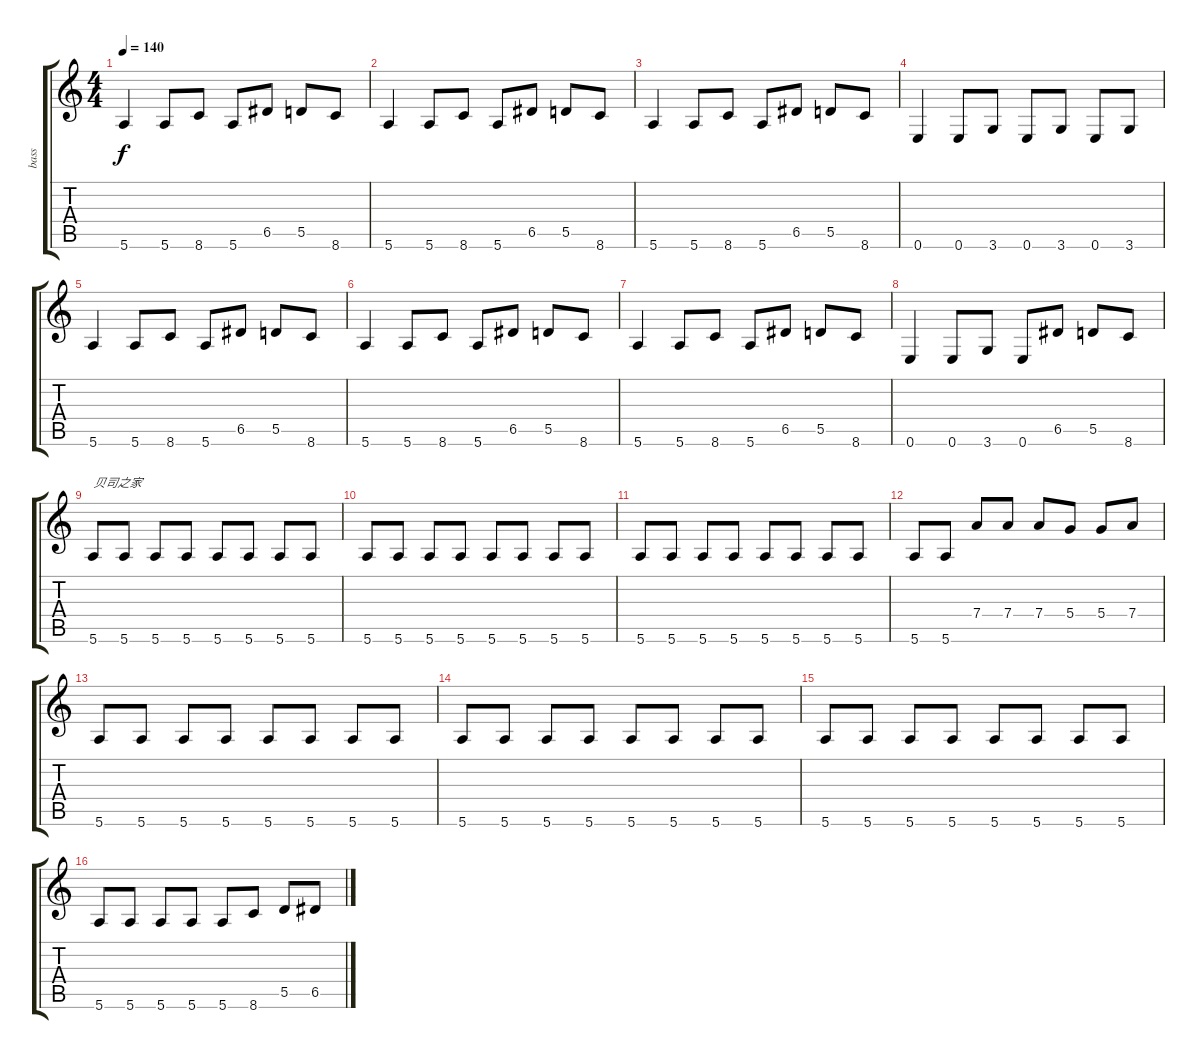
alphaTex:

\track (" bass" " bass") {instrument electricbassfinger}
\staff {score tabs}
\tuning (E4 B3 G3 D3 A2 E2) {hide}
\ts (4 4)
\tempo 140
\clef g2
\ks c
5.6.4{dy f} 5.6.8 8.6.8 5.6.8 6.5.8 5.5.8 8.6.8 |
5.6.4 5.6.8 8.6.8 5.6.8 6.5.8 5.5.8 8.6.8 |
5.6.4 5.6.8 8.6.8 5.6.8 6.5.8 5.5.8 8.6.8 |
0.6.4 0.6.8 3.6.8 0.6.8 3.6.8 0.6.8 3.6.8 |
5.6.4 5.6.8 8.6.8 5.6.8 6.5.8 5.5.8 8.6.8 |
5.6.4 5.6.8 8.6.8 5.6.8 6.5.8 5.5.8 8.6.8 |
5.6.4 5.6.8 8.6.8 5.6.8 6.5.8 5.5.8 8.6.8 |
0.6.4 0.6.8 3.6.8 0.6.8 6.5.8 5.5.8 8.6.8 |
5.6.8{txt "贝司之家"} 5.6.8 5.6.8 5.6.8 5.6.8 5.6.8 5.6.8 5.6.8 |
5.6.8 5.6.8 5.6.8 5.6.8 5.6.8 5.6.8 5.6.8 5.6.8 |
5.6.8 5.6.8 5.6.8 5.6.8 5.6.8 5.6.8 5.6.8 5.6.8 |
5.6.8 5.6.8 7.4.8 7.4.8 7.4.8 5.4.8 5.4.8 7.4.8 |
5.6.8 5.6.8 5.6.8 5.6.8 5.6.8 5.6.8 5.6.8 5.6.8 |
5.6.8 5.6.8 5.6.8 5.6.8 5.6.8 5.6.8 5.6.8 5.6.8 |
5.6.8 5.6.8 5.6.8 5.6.8 5.6.8 5.6.8 5.6.8 5.6.8 |
5.6.8 5.6.8 5.6.8 5.6.8 5.6.8 8.6.8 5.5.8 6.5.8
